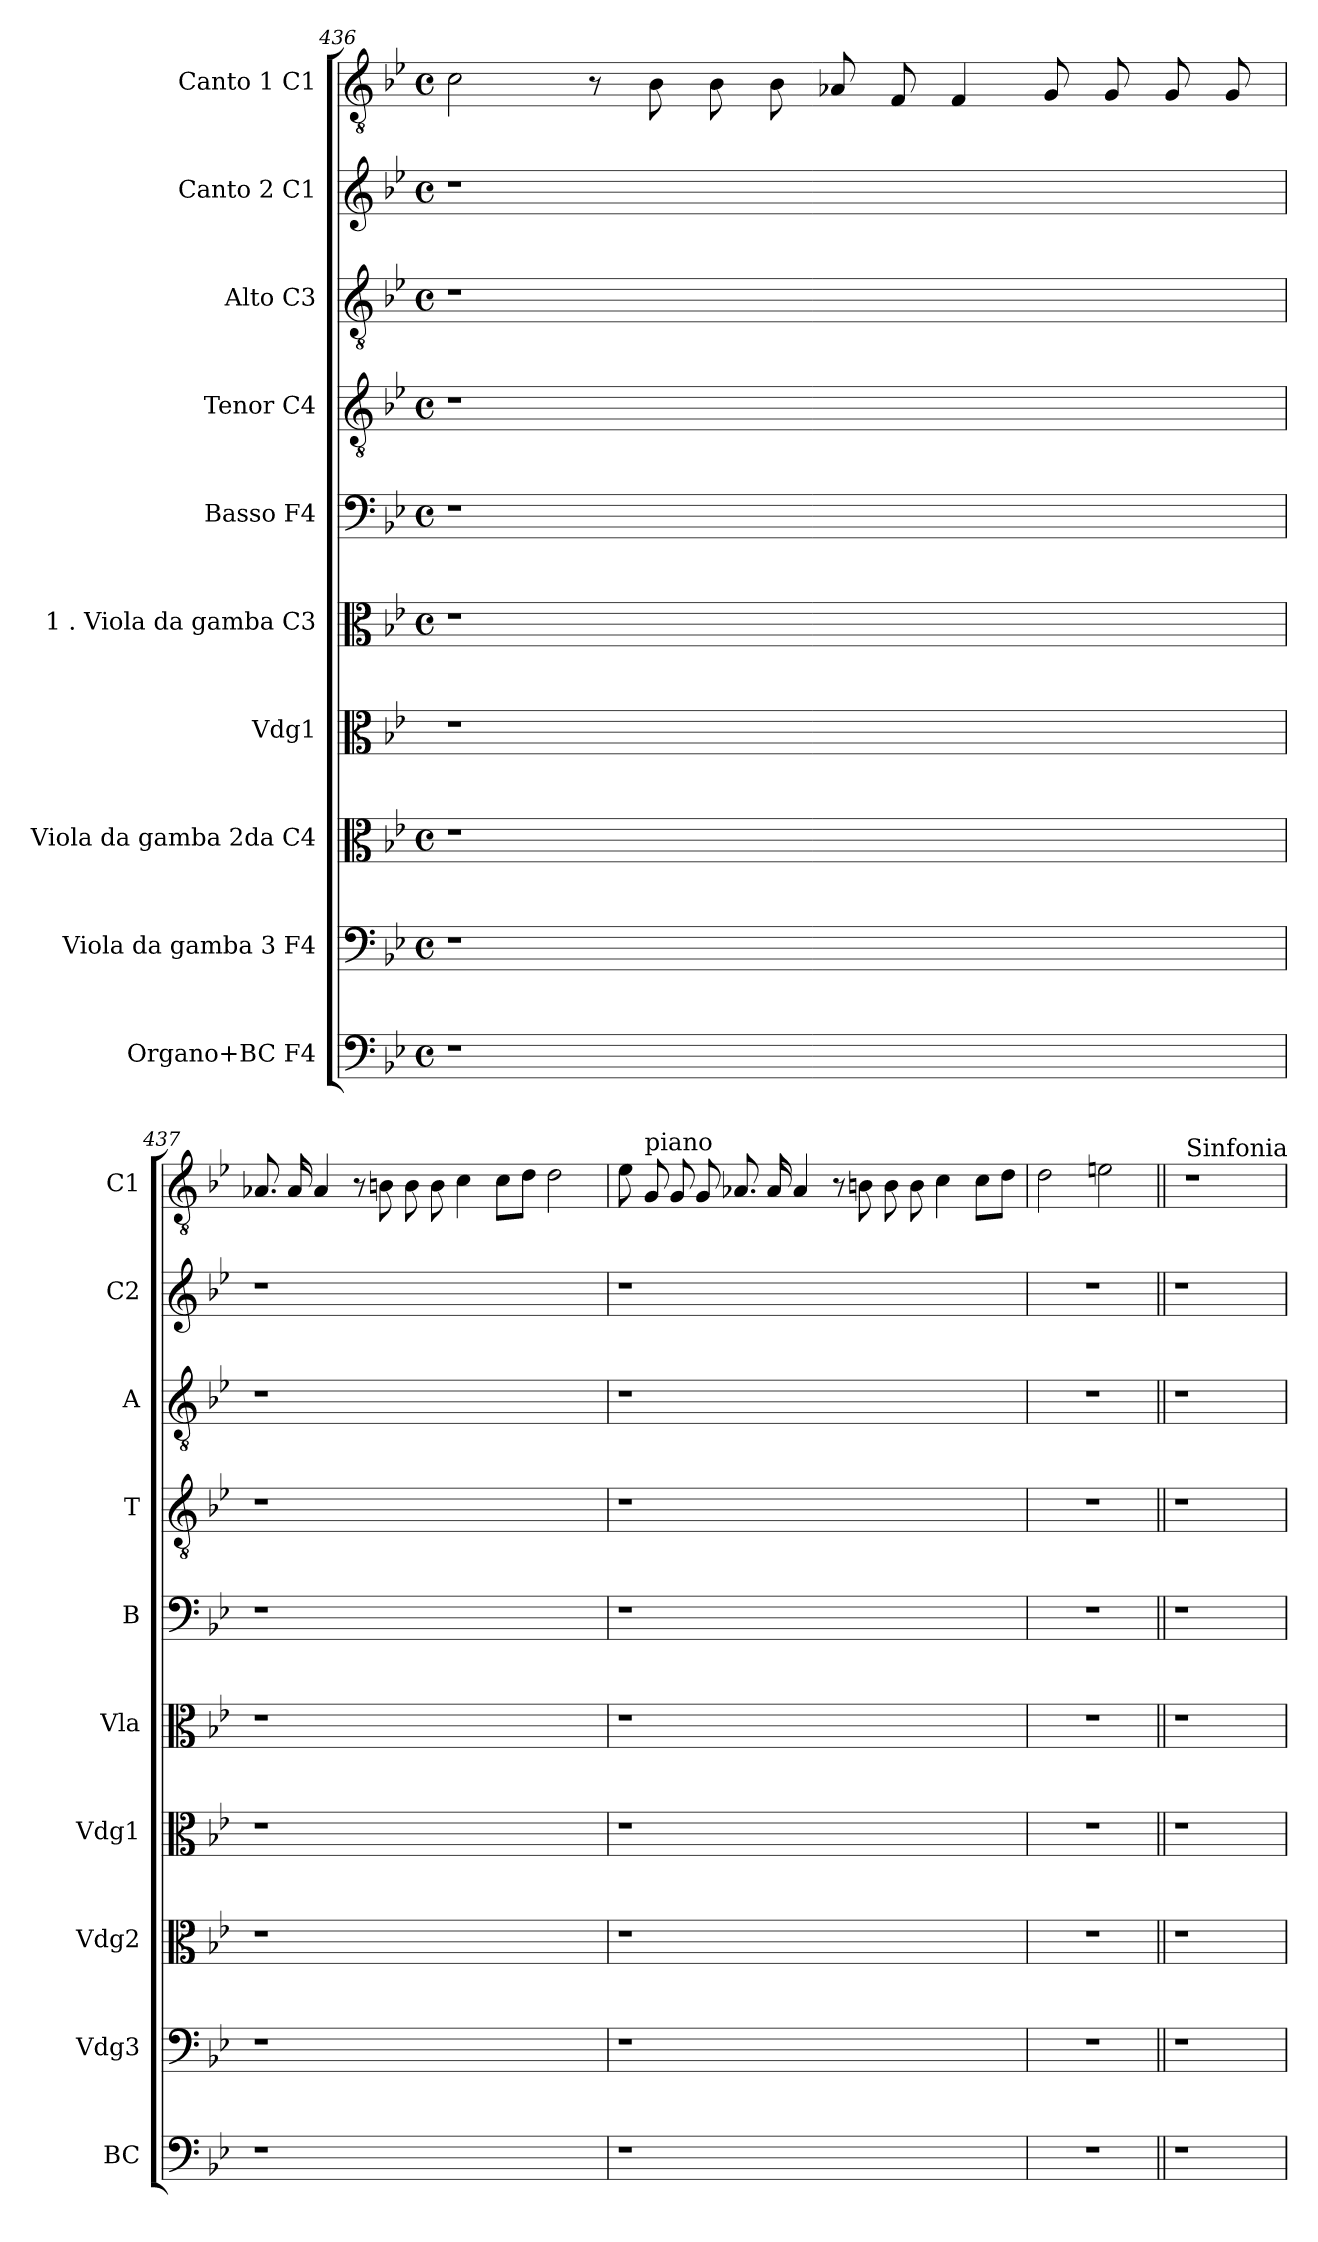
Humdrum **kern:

**kern	**kern	**kern	**kern	**kern	**kern	**kern	**kern	**kern	**kern
*part10	*part9	*part8	*part7	*part6	*part5	*part4	*part3	*part2	*part1
*staff10	*staff9	*staff8	*staff7	*staff6	*staff5	*staff4	*staff3	*staff2	*staff1
*I"Organo+BC F4	*I"Viola da gamba 3 F4	*I"Viola da gamba 2da C4	*I"Vdg1	*I"1 . Viola da gamba C3	*I"Basso F4	*I"Tenor C4	*I"Alto C3	*I"Canto 2 C1	*I"Canto 1 C1
*I'BC	*I'Vdg3	*I'Vdg2	*I'Vdg1	*I'Vla	*I'B	*I'T	*I'A	*I'C2	*I'C1
!!LO:LB:g=z
*clefF4	*clefF4	*clefC3	*clefC3	*clefC3	*clefF4	*clefGv2	*clefGv2	*clefG2	*clefGv2
*k[b-e-]	*k[b-e-]	*k[b-e-]	*k[b-e-]	*k[b-e-]	*k[b-e-]	*k[b-e-]	*k[b-e-]	*k[b-e-]	*k[b-e-]
*B-:	*B-:	*B-:	*B-:	*B-:	*B-:	*B-:	*B-:	*B-:	*B-:
*M4/4	*M4/4	*M4/4	*	*M4/4	*M4/4	*M4/4	*M4/4	*M4/4	*M4/4
*met(c)	*met(c)	*met(c)	*	*met(c)	*met(c)	*met(c)	*met(c)	*met(c)	*met(c)
=436	=436	=436	=436	=436	=436	=436	=436	=436	=436
1r	1r	1r	1r	1r	1r	1r	1r	1r	2c\
.	.	.	.	.	.	.	.	.	8r
.	.	.	.	.	.	.	.	.	8B-\
.	.	.	.	.	.	.	.	.	8B-\
.	.	.	.	.	.	.	.	.	8B-\
1ryy	1ryy	1ryy	1ryy	1ryy	1ryy	1ryy	1ryy	1ryy	8A-X/
.	.	.	.	.	.	.	.	.	8F/
.	.	.	.	.	.	.	.	.	4F/
.	.	.	.	.	.	.	.	.	8G/
.	.	.	.	.	.	.	.	.	8G/
.	.	.	.	.	.	.	.	.	8G/
.	.	.	.	.	.	.	.	.	8G/
=437	=437	=437	=437	=437	=437	=437	=437	=437	=437
1r	1r	1r	1r	1r	1r	1r	1r	1r	8.A-X/
.	.	.	.	.	.	.	.	.	16A-/
.	.	.	.	.	.	.	.	.	4A-/
.	.	.	.	.	.	.	.	.	8r
.	.	.	.	.	.	.	.	.	8Bn\
.	.	.	.	.	.	.	.	.	8B\
.	.	.	.	.	.	.	.	.	8B\
1ryy	1ryy	1ryy	1ryy	1ryy	1ryy	1ryy	1ryy	1ryy	4c\
.	.	.	.	.	.	.	.	.	8c\L
.	.	.	.	.	.	.	.	.	8d\J
.	.	.	.	.	.	.	.	.	2d\
!!LO:LB:g=z
=438	=438	=438	=438	=438	=438	=438	=438	=438	=438
1r	1r	1r	1r	1r	1r	1r	1r	1r	8e-\
!	!	!	!	!	!	!	!	!	!LO:TX:a:t=piano
.	.	.	.	.	.	.	.	.	8G/
.	.	.	.	.	.	.	.	.	8G/
.	.	.	.	.	.	.	.	.	8G/
.	.	.	.	.	.	.	.	.	8.A-X/
.	.	.	.	.	.	.	.	.	16A-/
.	.	.	.	.	.	.	.	.	4A-/
1ryy	1ryy	1ryy	1ryy	1ryy	1ryy	1ryy	1ryy	1ryy	8r
.	.	.	.	.	.	.	.	.	8Bn\
.	.	.	.	.	.	.	.	.	8B\
.	.	.	.	.	.	.	.	.	8B\
.	.	.	.	.	.	.	.	.	4c\
.	.	.	.	.	.	.	.	.	8c\L
.	.	.	.	.	.	.	.	.	8d\J
=439	=439	=439	=439	=439	=439	=439	=439	=439	=439
1r	1r	1r	1r	1r	1r	1r	1r	1r	2d\
.	.	.	.	.	.	.	.	.	2en\
=440||	=440||	=440||	=440||	=440||	=440||	=440||	=440||	=440||	=440||
1r	1r	1r	1r	1r	1r	1r	1r	1r	32ryy
!	!	!	!	!	!	!	!	!	!LO:TX:a:t=Sinfonia
.	.	.	.	.	.	.	.	.	1r
32ryy	32ryy	32ryy	32ryy	32ryy	32ryy	32ryy	32ryy	32ryy	.
=	=	=	=	=	=	=	=	=	=
*-	*-	*-	*-	*-	*-	*-	*-	*-	*-
